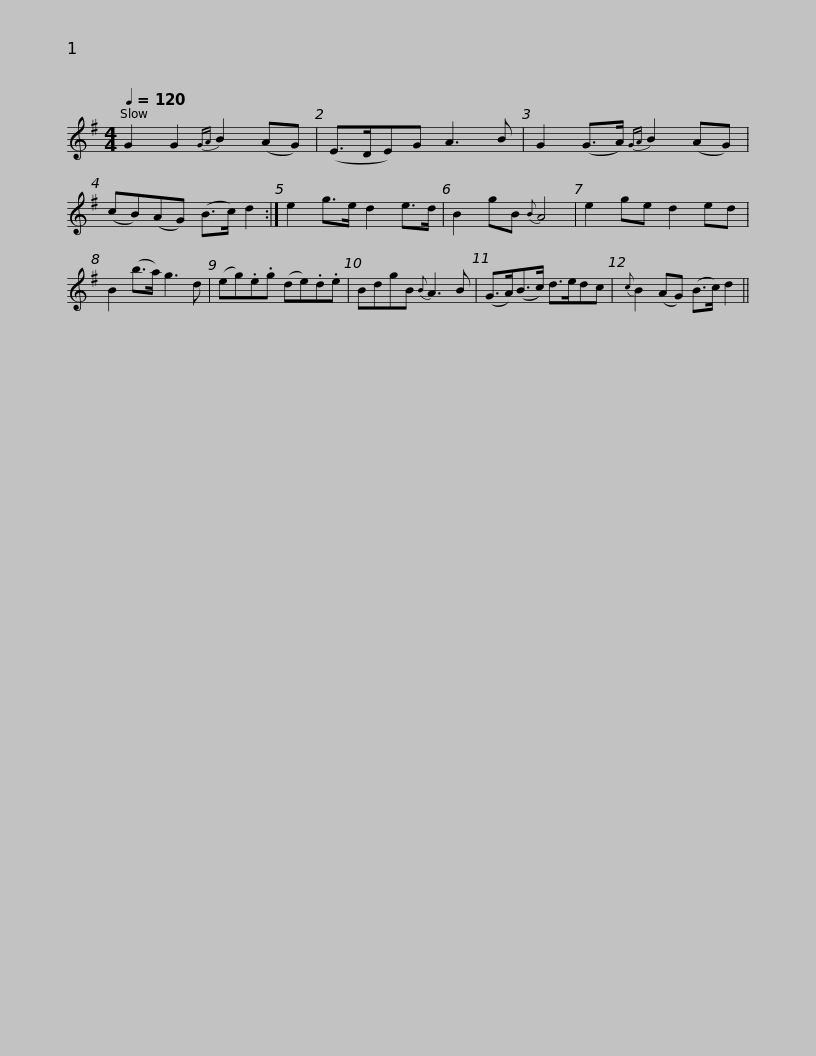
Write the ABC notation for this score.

X:1
L:1/8
Q:1/4=120
M:4/4
I:linebreak $
K:G
V:1 treble
V:1
 G2 G2{GA} B2 (AG) | (E>DE)G A3 B | G2 (G>A){GA} B2 (AG) | (cB)(AG) (B>c) d2 :| e2 g>e d2 e>d | %5
 B2 gB{B} A4 |$ e2 ge d2 ed | B2 (b>a) g3 d | (eg).e.g (de).d.e | BdgB{B} A3 B | %10
 (G>A)(B>c) d>edc |{c} B2 (AG) (B>c) d2 || %12
